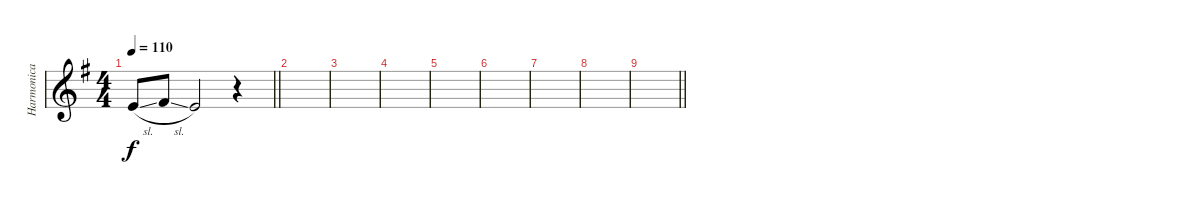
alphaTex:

\track ("Harmonica (Billie Joe)" "Harmonica ") {instrument harmonica}
\staff {score}
\tuning (E4 B3 G3 D3 A2 E2) {hide}
\ts (4 4)
\tempo 110
\clef g2
\barLineRight lightlight
\ks g
0.1{sl t}.8{dy f} 2.1{sl}.8 0.1.2 r.4 |
|
|
|
|
|
|
|
\barLineRight lightlight
